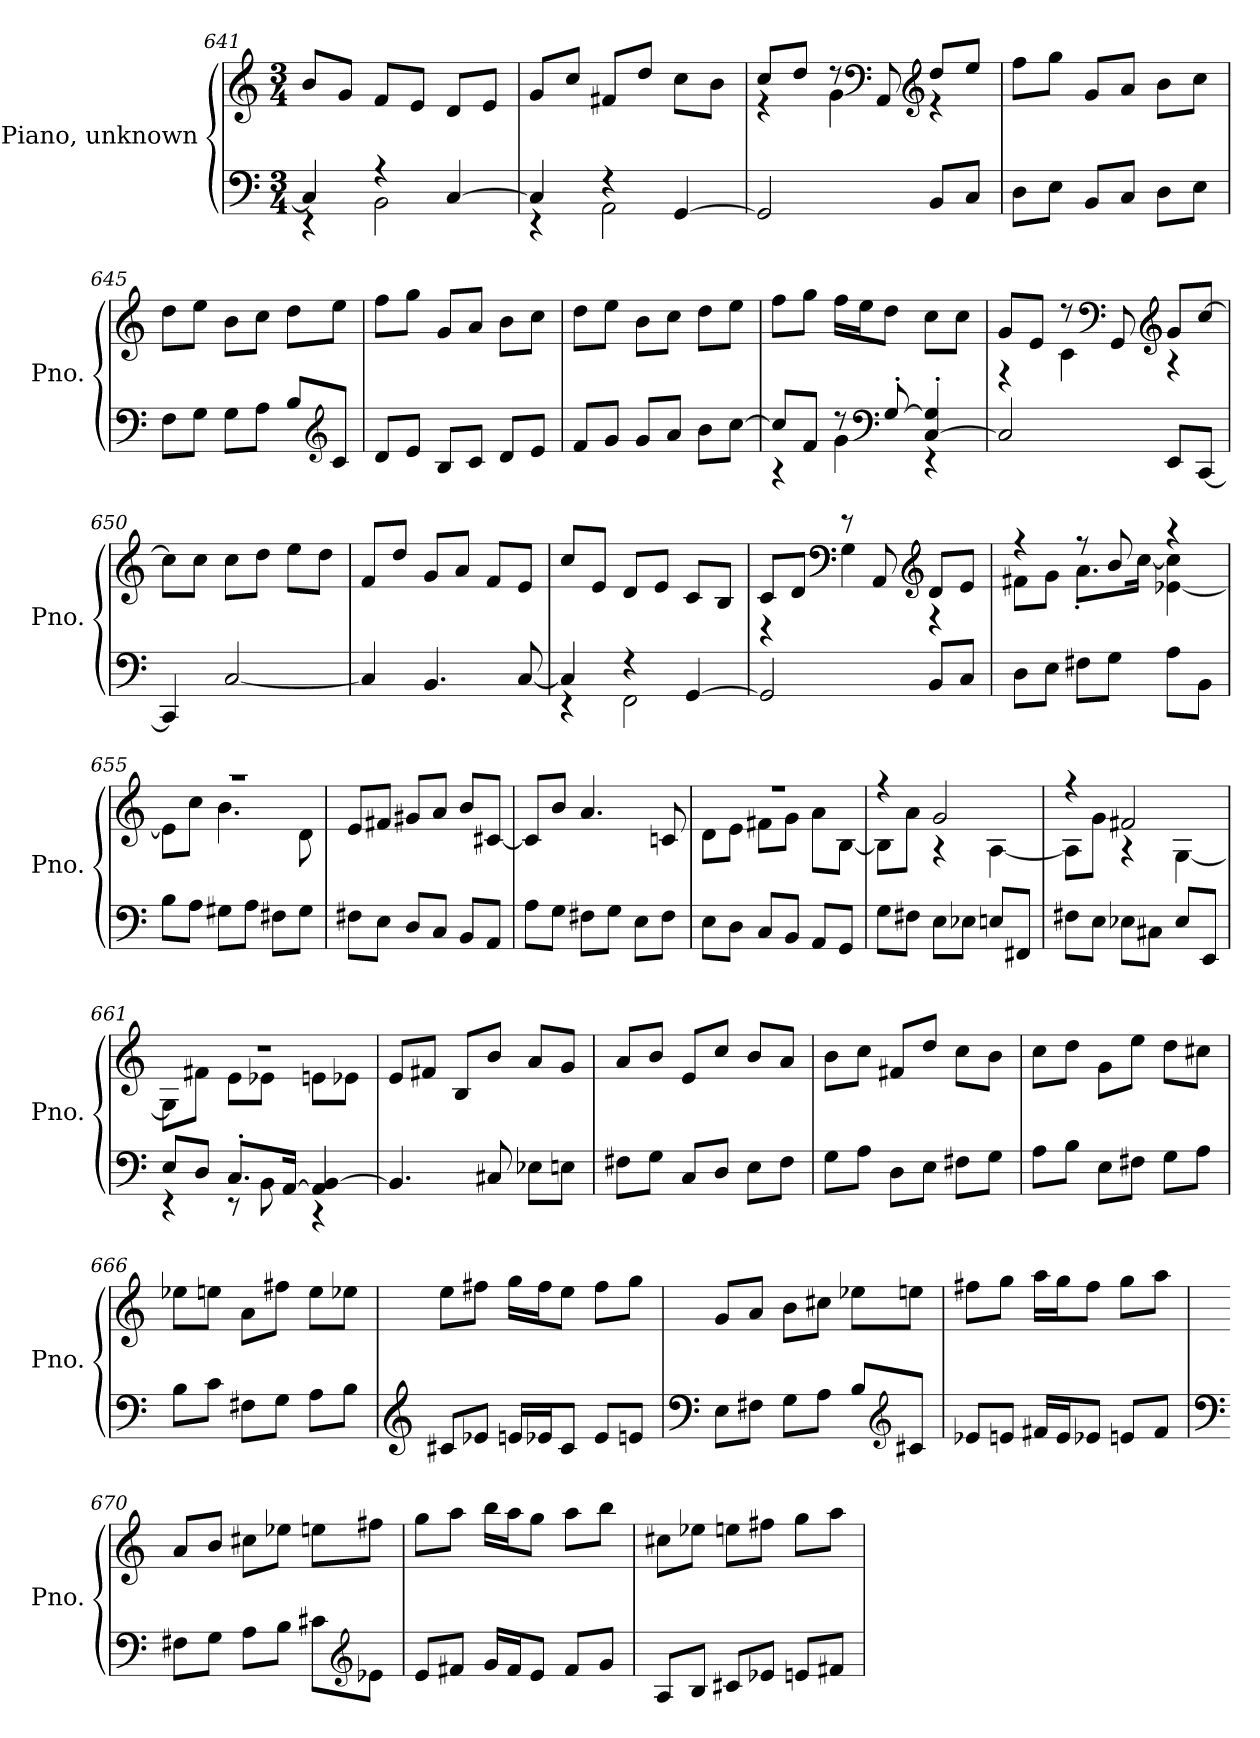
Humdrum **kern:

**kern	**kern
*part1	*part1
*staff2	*staff1
*I"Piano, unknown	*
*I'Pno.	*
*clefF4	*clefG2
*k[]	*k[]
*M3/4	*M3/4
=641	=641
*^	*
4C/]	4r	8b/L
.	.	8g/J
4r	2BB\	8f/L
.	.	8e/J
[4C/	.	8d/L
.	.	8e/J
=642	=642	=642
4C/]	4r	8g/L
.	.	8cc/J
4r	2AA\	8f#X/L
.	.	8dd/J
[4GG/	.	8cc\L
.	.	8b\J
*v	*v	*
!!LO:LB:g=z
=643	=643
*	*^
2GG/]	8cc/L	4r
.	8dd/J	.
.	8r	4g\
*	*clefF4	*
.	8AA/	.
*	*clefG2	*
8BB/L	8dd/L	4r
8C/J	8ee/J	.
*	*v	*v
=644	=644
8D\L	8ff\L
8E\J	8gg\J
8BB/L	8g/L
8C/J	8a/J
8D\L	8b\L
8E\J	8cc\J
=645	=645
8F\L	8dd\L
8G\J	8ee\J
8G\L	8b\L
8A\J	8cc\J
8B/L	8dd\L
*clefG2	*
8c/J	8ee\J
=646	=646
8d/L	8ff\L
8e/J	8gg\J
8B/L	8g/L
8c/J	8a/J
8d/L	8b\L
8e/J	8cc\J
=647	=647
8f/L	8dd\L
8g/J	8ee\J
8g/L	8b\L
8a/J	8cc\J
8b\L	8dd\L
[8cc\J	8ee\J
!!LO:LB:g=z
=648	=648
*^	*
8cc/L]	4r	8ff\L
8f/J	.	8gg\J
8r	4g\	16ff\LL
.	.	16ee\J
*clefF4	*	*
[8G'/	.	8dd\J
[4C/' 4G/]'	4r	8cc\L
.	.	8cc\J
*v	*v	*
=649	=649
*	*^
2C/]	8g/L	4r
.	8e/J	.
.	8r	4c\
*	*clefF4	*
.	8GG/	.
*	*clefG2	*
8EE/L	8g/L	4r
[8CC/J	[8cc/J	.
*	*v	*v
=650	=650
4CC/]	8cc\L]
.	8cc\J
[2C/	8cc\L
.	8dd\J
.	8ee\L
.	8dd\J
=651	=651
4C/]	8f/L
.	8dd/J
4.BB/	8g/L
.	8a/J
.	8f/L
[8C/	8e/J
=652	=652
*^	*
4C/]	4r	8cc/L
.	.	8e/J
4r	2FF\	8d/L
.	.	8e/J
[4GG/	.	8c/L
.	.	8B/J
*v	*v	*
!!LO:LB:g=z
=653	=653
*	*^
2GG/]	8c/L	4r
.	8d/J	.
*	*clefF4	*
.	8r	4G\
.	8AA/	.
*	*clefG2	*
8BB/L	8d/L	4r
8C/J	8e/J	.
=654	=654	=654
8D\L	4r	8f#X\L
8E\J	.	8g\J
8F#X\L	8r	8.a'\L
8G\J	8b/	.
.	.	[16cc\Jk
8A\L	4r	[4e-X\ 4cc\]
8BB\J	.	.
=655	=655	=655
8B\L	2.r	8e-\L]
8A\J	.	8cc\J
8G#X\L	.	4.b\
8A\J	.	.
8F#X\L	.	.
8G#\J	.	8d\
*	*v	*v
=656	=656
8F#X\L	8e/L
8E\J	8f#X/J
8D/L	8g#X/L
8C/J	8a/J
8BB/L	8b/L
8AA/J	[8c#X/J
!!LO:LB:g=z
=657	=657
8A\L	8c#/L]
8G\J	8b/J
8F#X\L	4.a/
8G\J	.
8E\L	.
8F#\J	8cn/
=658	=658
*	*^
8E\L	2.r	8d\L
8D\J	.	8e\J
8C/L	.	8f#X\L
8BB/J	.	8g\J
8AA/L	.	8a\L
8GG/J	.	[8B\J
=659	=659	=659
8G\L	4r	8B\L]
8F#X\J	.	8a\J
8E\L	2g/	4r
8E-X\J	.	.
8En/L	.	[4A\
8FF#X/J	.	.
=660	=660	=660
8F#X\L	4r	8A\L]
8E\J	.	8g\J
8E-X\L	2f#X/	4r
8C#X\J	.	.
8E-/L	.	[4G\
8EE/J	.	.
=661	=661	=661
*^	*	*
8E/L	4r	2.r	8G\L]
8D/J	.	.	8f#X\J
8.C'/L	8r	.	8e\L
.	8BB\	.	8e-X\J
[16AA/Jk	.	.	.
4AA/] [4BB/	4r	.	8en\L
.	.	.	8e-X\J
*v	*v	*	*
*	*v	*v
!!LO:LB:g=z
=662	=662
4.BB/]	8e/L
.	8f#X/J
.	8B/L
8C#X/	8b/J
8E-X\L	8a/L
8En\J	8g/J
=663	=663
8F#X\L	8a/L
8G\J	8b/J
8C/L	8e/L
8D/J	8cc/J
8E\L	8b/L
8F#\J	8a/J
=664	=664
8G\L	8b\L
8A\J	8cc\J
8D\L	8f#X/L
8E\J	8dd/J
8F#X\L	8cc\L
8G\J	8b\J
=665	=665
8A\L	8cc\L
8B\J	8dd\J
8E\L	8g\L
8F#X\J	8ee\J
8G\L	8dd\L
8A\J	8cc#X\J
=666	=666
8B\L	8ee-X\L
8c\J	8een\J
8F#X\L	8a\L
8G\J	8ff#X\J
8A\L	8ee\L
8B\J	8ee-X\J
!!LO:PB:g=z
=667	=667
*clefG2	*
8c#X/L	8ee\L
8e-X/J	8ff#X\J
16en/LL	16gg\LL
16e-X/J	16ff#\J
8c#/J	8ee\J
8e-/L	8ff#\L
8en/J	8gg\J
=668	=668
*clefF4	*
8E\L	8g/L
8F#X\J	8a/J
8G\L	8b\L
8A\J	8cc#X\J
8B/L	8ee-X\L
*clefG2	*
8c#X/J	8een\J
=669	=669
8e-X/L	8ff#X\L
8en/J	8gg\J
16f#X/LL	16aa\LL
16e/J	16gg\J
8e-X/J	8ff#\J
8en/L	8gg\L
8f#/J	8aa\J
!!LO:LB:g=z
=670	=670
*clefF4	*
8F#X\L	8a/L
8G\J	8b/J
8A\L	8cc#X\L
8B\J	8ee-X\J
8c#X\L	8een\L
*clefG2	*
8e-X\J	8ff#X\J
=671	=671
8e/L	8gg\L
8f#X/J	8aa\J
16g/LL	16bb\LL
16f#/J	16aa\J
8e/J	8gg\J
8f#/L	8aa\L
8g/J	8bb\J
=672	=672
8A/L	8cc#X\L
8B/J	8ee-X\J
8c#X/L	8een\L
8e-X/J	8ff#X\J
8en/L	8gg\L
8f#X/J	8aa\J
=	=
*-	*-
